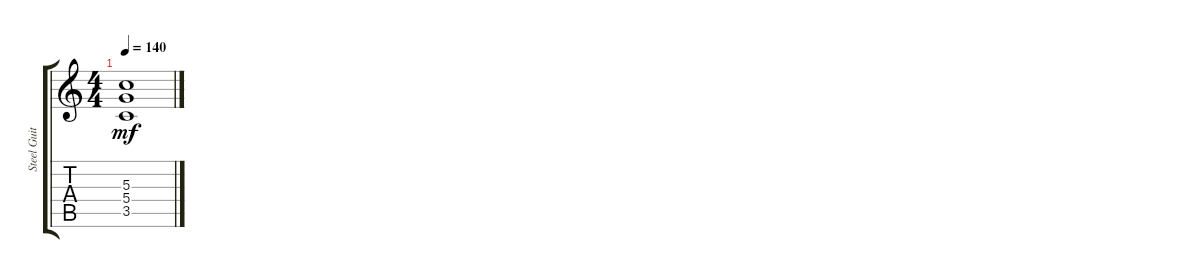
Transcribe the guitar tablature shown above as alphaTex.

\track ("Steel Guitar" "Steel Guit") {instrument acousticguitarsteel}
\staff {score tabs}
\tuning (E4 B3 G3 D3 A2 E2) {hide}
\ts (4 4)
\tempo 140
\clef g2
\ks c
(5.3 5.4 3.5).1{dy mf}
